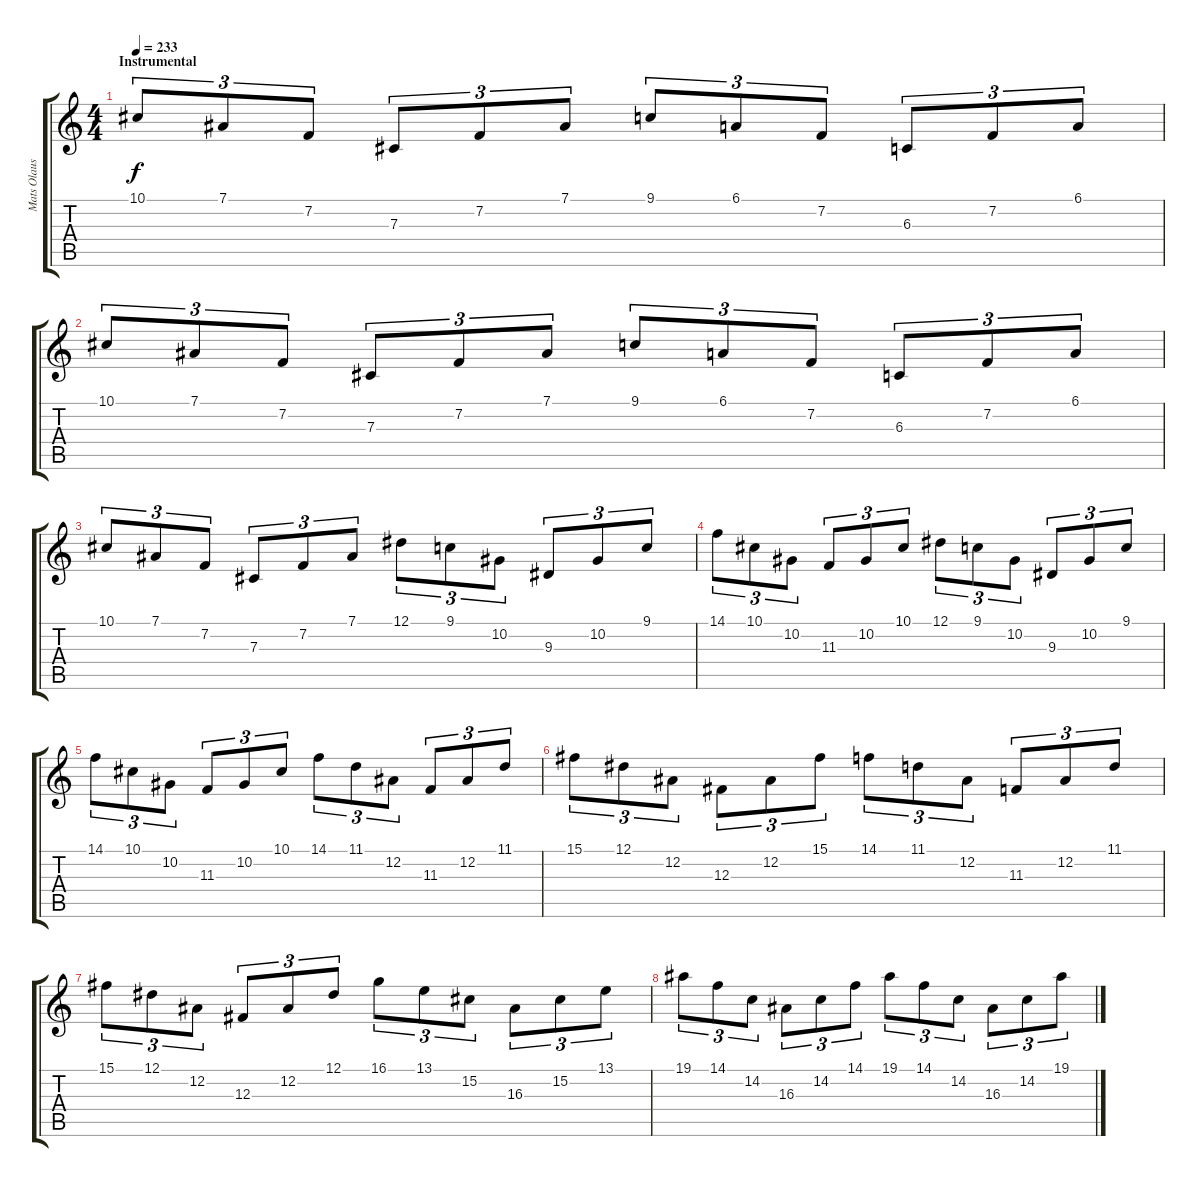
\track ("Mats Olausson" "Mats Olaus") {instrument harpsichord}
\staff {score tabs}
\tuning (Eb4 Bb3 Gb3 Db3 Ab2 Eb2) {hide}
\ts (4 4)
\section ("" "Instrumental")
\tempo 233
\clef g2
\ks c
10.1.8{tu (3 2) dy f} 7.1.8{tu (3 2)} 7.2.8{tu (3 2)} 7.3.8{tu (3 2)} 7.2.8{tu (3 2)} 7.1.8{tu (3 2)} 9.1.8{tu (3 2)} 6.1.8{tu (3 2)} 7.2.8{tu (3 2)} 6.3.8{tu (3 2)} 7.2.8{tu (3 2)} 6.1.8{tu (3 2)} |
10.1.8{tu (3 2)} 7.1.8{tu (3 2)} 7.2.8{tu (3 2)} 7.3.8{tu (3 2)} 7.2.8{tu (3 2)} 7.1.8{tu (3 2)} 9.1.8{tu (3 2)} 6.1.8{tu (3 2)} 7.2.8{tu (3 2)} 6.3.8{tu (3 2)} 7.2.8{tu (3 2)} 6.1.8{tu (3 2)} |
10.1.8{tu (3 2)} 7.1.8{tu (3 2)} 7.2.8{tu (3 2)} 7.3.8{tu (3 2)} 7.2.8{tu (3 2)} 7.1.8{tu (3 2)} 12.1.8{tu (3 2)} 9.1.8{tu (3 2)} 10.2.8{tu (3 2)} 9.3.8{tu (3 2)} 10.2.8{tu (3 2)} 9.1.8{tu (3 2)} |
14.1.8{tu (3 2)} 10.1.8{tu (3 2)} 10.2.8{tu (3 2)} 11.3.8{tu (3 2)} 10.2.8{tu (3 2)} 10.1.8{tu (3 2)} 12.1.8{tu (3 2)} 9.1.8{tu (3 2)} 10.2.8{tu (3 2)} 9.3.8{tu (3 2)} 10.2.8{tu (3 2)} 9.1.8{tu (3 2)} |
14.1.8{tu (3 2)} 10.1.8{tu (3 2)} 10.2.8{tu (3 2)} 11.3.8{tu (3 2)} 10.2.8{tu (3 2)} 10.1.8{tu (3 2)} 14.1.8{tu (3 2)} 11.1.8{tu (3 2)} 12.2.8{tu (3 2)} 11.3.8{tu (3 2)} 12.2.8{tu (3 2)} 11.1.8{tu (3 2)} |
15.1.8{tu (3 2)} 12.1.8{tu (3 2)} 12.2.8{tu (3 2)} 12.3.8{tu (3 2)} 12.2.8{tu (3 2)} 15.1.8{tu (3 2)} 14.1.8{tu (3 2)} 11.1.8{tu (3 2)} 12.2.8{tu (3 2)} 11.3.8{tu (3 2)} 12.2.8{tu (3 2)} 11.1.8{tu (3 2)} |
15.1.8{tu (3 2)} 12.1.8{tu (3 2)} 12.2.8{tu (3 2)} 12.3.8{tu (3 2)} 12.2.8{tu (3 2)} 12.1.8{tu (3 2)} 16.1.8{tu (3 2)} 13.1.8{tu (3 2)} 15.2.8{tu (3 2)} 16.3.8{tu (3 2)} 15.2.8{tu (3 2)} 13.1.8{tu (3 2)} |
19.1.8{tu (3 2)} 14.1.8{tu (3 2)} 14.2.8{tu (3 2)} 16.3.8{tu (3 2)} 14.2.8{tu (3 2)} 14.1.8{tu (3 2)} 19.1.8{tu (3 2)} 14.1.8{tu (3 2)} 14.2.8{tu (3 2)} 16.3.8{tu (3 2)} 14.2.8{tu (3 2)} 19.1.8{tu (3 2)}
